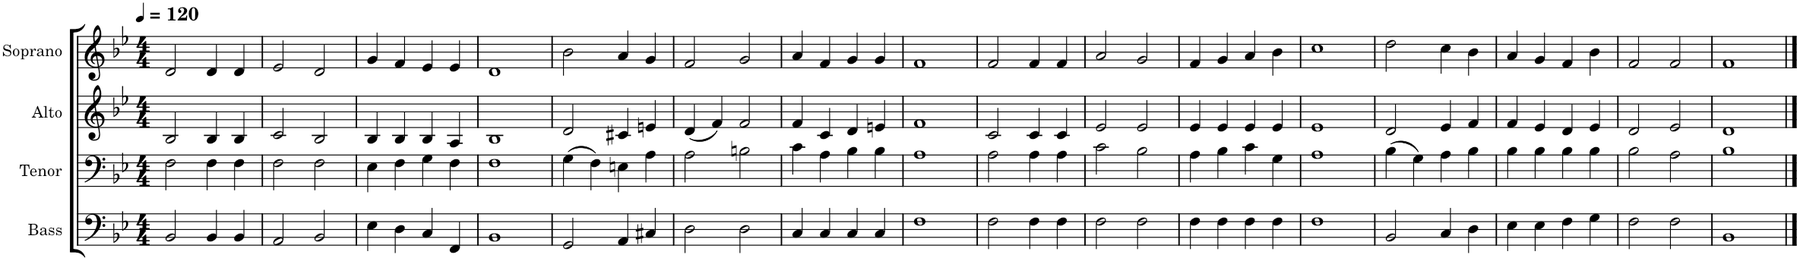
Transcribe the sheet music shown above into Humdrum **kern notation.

**kern	**kern	**kern	**kern
*part4	*part3	*part2	*part1
*staff4	*staff3	*staff2	*staff1
*I"Bass	*I"Tenor	*I"Alto	*I"Soprano
*I'B.	*I'T.	*I'A.	*I'S.
*clefF4	*clefF4	*clefG2	*clefG2
*k[b-e-]	*k[b-e-]	*k[b-e-]	*k[b-e-]
*M4/4	*M4/4	*M4/4	*M4/4
*MM120	*MM120	*MM120	*MM120
=1	=1	=1	=1
2BB-/	2F\	2B-/	2d/
4BB-/	4F\	4B-/	4d/
4BB-/	4F\	4B-/	4d/
=2	=2	=2	=2
2AA/	2F\	2c/	2e-/
2BB-/	2F\	2B-/	2d/
=3	=3	=3	=3
4E-\	4E-\	4B-/	4g/
4D\	4F\	4B-/	4f/
4C/	4G\	4B-/	4e-/
4FF/	4F\	4A/	4e-/
=4	=4	=4	=4
1BB-	1F	1B-	1d
=5	=5	=5	=5
2GG/	(4G\	2d/	2b-\
.	4F\)	.	.
4AA/	4En\	4c#X/	4a/
4C#X/	4A\	4en/	4g/
=6	=6	=6	=6
2D\	2A\	(4d/	2f/
.	.	4f/)	.
2D\	2Bn\	2f/	2g/
=7	=7	=7	=7
4C/	4c\	4f/	4a/
4C/	4A\	4c/	4f/
4C/	4B-\	4d/	4g/
4C/	4B-\	4en/	4g/
=8	=8	=8	=8
1F	1A	1f	1f
=9	=9	=9	=9
2F\	2A\	2c/	2f/
4F\	4A\	4c/	4f/
4F\	4A\	4c/	4f/
=10	=10	=10	=10
2F\	2c\	2e-/	2a/
2F\	2B-\	2e-/	2g/
=11	=11	=11	=11
4F\	4A\	4e-/	4f/
4F\	4B-\	4e-/	4g/
4F\	4c\	4e-/	4a/
4F\	4G\	4e-/	4b-\
=12	=12	=12	=12
1F	1A	1e-	1cc
=13	=13	=13	=13
2BB-/	(4B-\	2d/	2dd\
.	4G\)	.	.
4C/	4A\	4e-/	4cc\
4D\	4B-\	4f/	4b-\
=14	=14	=14	=14
4E-\	4B-\	4f/	4a/
4E-\	4B-\	4e-/	4g/
4F\	4B-\	4d/	4f/
4G\	4B-\	4e-/	4b-\
=15	=15	=15	=15
2F\	2B-\	2d/	2f/
2F\	2A\	2e-/	2f/
=16	=16	=16	=16
1BB-	1B-	1d	1f
==	==	==	==
*-	*-	*-	*-
